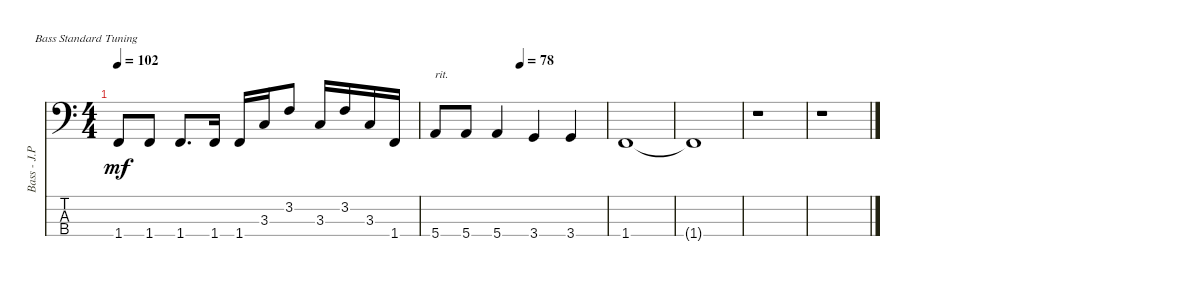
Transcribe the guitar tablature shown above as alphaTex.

\defaultSystemsLayout 4
\bracketExtendMode nobrackets
\defaultBarNumberDisplay FirstOfSystem
\track ("Bass - J.P. Jones" "Bass - J.P") {instrument electricbassfinger}
\staff {score tabs}
\tuning (G2 D2 A1 E1)
\ts (4 4)
\tempo 102
\clef f4
\scale
0.960908
\ks aminor
1.4.8{dy mf} 1.4.8 1.4.8{d} 1.4.16 1.4.16 3.3.16 3.2.8 3.3.16 3.2.16 3.3.16 1.4.16 |
\tempo (102 hide)
\tempo (78 0.5)
\scale
0.960908 5.4.8{txt "rit."} 5.4.8 5.4.4 3.4.4 3.4.4 |
\scale
1.13871 1.4.1 |
\scale
0.930643 1.4{t}.1 |
\scale
0.930643 r.1 |
\scale
1.07818 r.1
